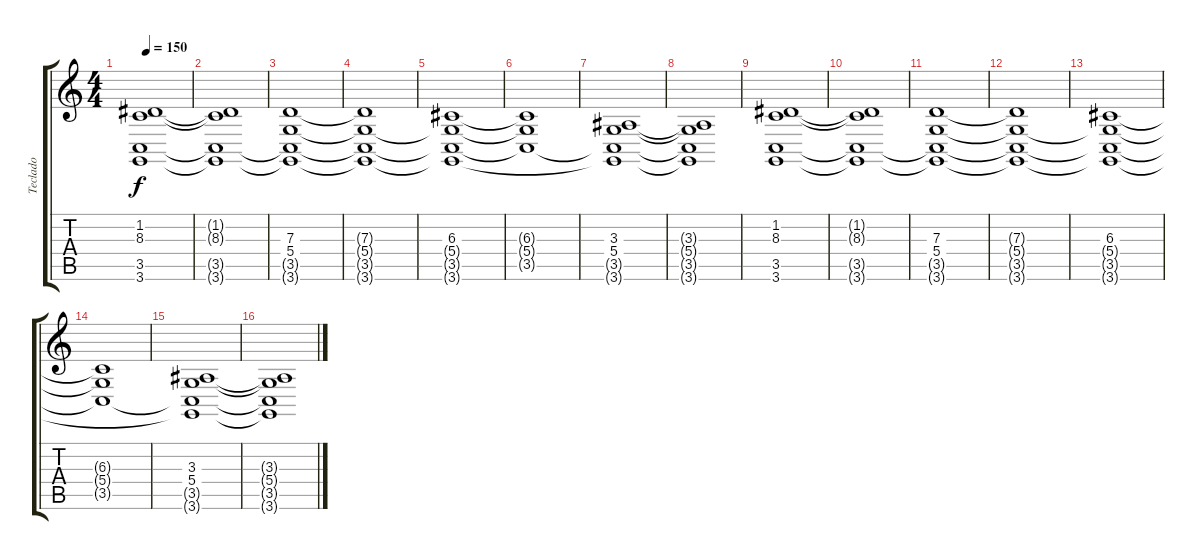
\track ("Teclado" "Teclado") {instrument synthstrings2}
\staff {score tabs}
\tuning (E4 B3 G3 D3 A2 E2) {hide}
\ts (4 4)
\tempo 150
\clef g2
\ks c
(1.2 8.3 3.5 3.6).1{dy f} |
(1.2{t} 8.3{t} 3.5{t} 3.6{t}).1 |
(7.3 5.4 3.5{t} 3.6{t}).1 |
(7.3{t} 5.4{t} 3.5{t} 3.6{t}).1 |
(6.3 5.4{t} 3.5{t} 3.6{t}).1 |
(6.3{t} 5.4{t} 3.5{t}).1 |
(3.3 5.4 3.5{t} 3.6{t}).1 |
(3.3{t} 5.4{t} 3.5{t} 3.6{t}).1 |
(1.2 8.3 3.5 3.6).1 |
(1.2{t} 8.3{t} 3.5{t} 3.6{t}).1 |
(7.3 5.4 3.5{t} 3.6{t}).1 |
(7.3{t} 5.4{t} 3.5{t} 3.6{t}).1 |
(6.3 5.4{t} 3.5{t} 3.6{t}).1 |
(6.3{t} 5.4{t} 3.5{t}).1 |
(3.3 5.4 3.5{t} 3.6{t}).1 |
(3.3{t} 5.4{t} 3.5{t} 3.6{t}).1
